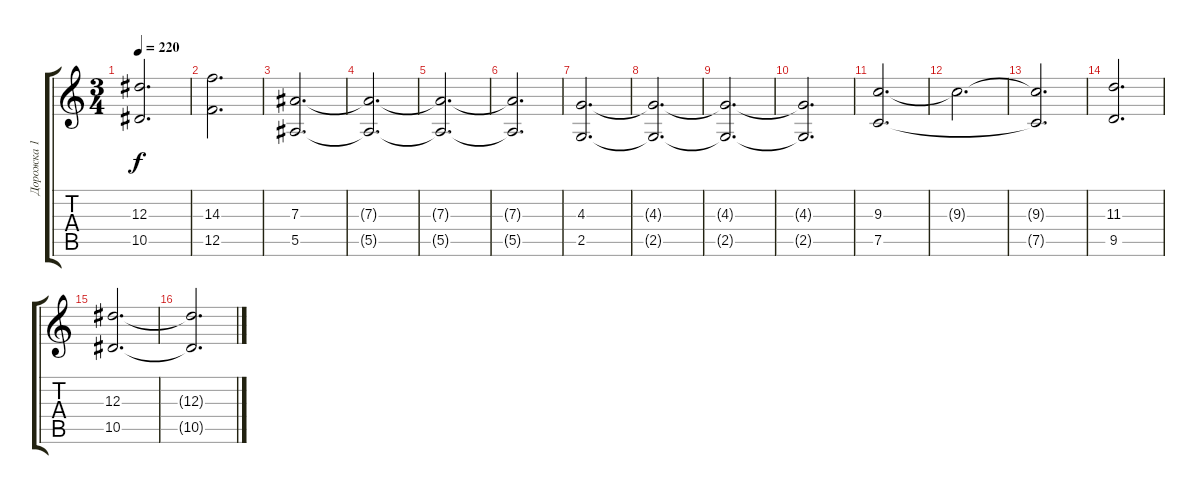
\track ("Дорожка 1" "Дорожка 1") {instrument distortionguitar}
\staff {score tabs}
\tuning (C4 G3 Eb3 Bb2 F2 C2) {hide}
\ts (3 4)
\tempo 220
\clef g2
\ks c
(12.3{t} 10.5{t}).2{d dy f} |
(14.3 12.5).2{d} |
(7.3 5.5).2{d} |
(7.3{t} 5.5{t}).2{d} |
(7.3{t} 5.5{t}).2{d} |
(7.3{t} 5.5{t}).2{d} |
(4.3 2.5).2{d} |
(4.3{t} 2.5{t}).2{d} |
(4.3{t} 2.5{t}).2{d} |
(4.3{t} 2.5{t}).2{d} |
(9.3 7.5).2{d} |
9.3{t}.2{d} |
(9.3{t} 7.5{t}).2{d} |
(11.3 9.5).2{d} |
(12.3 10.5).2{d} |
(12.3{t} 10.5{t}).2{d}
